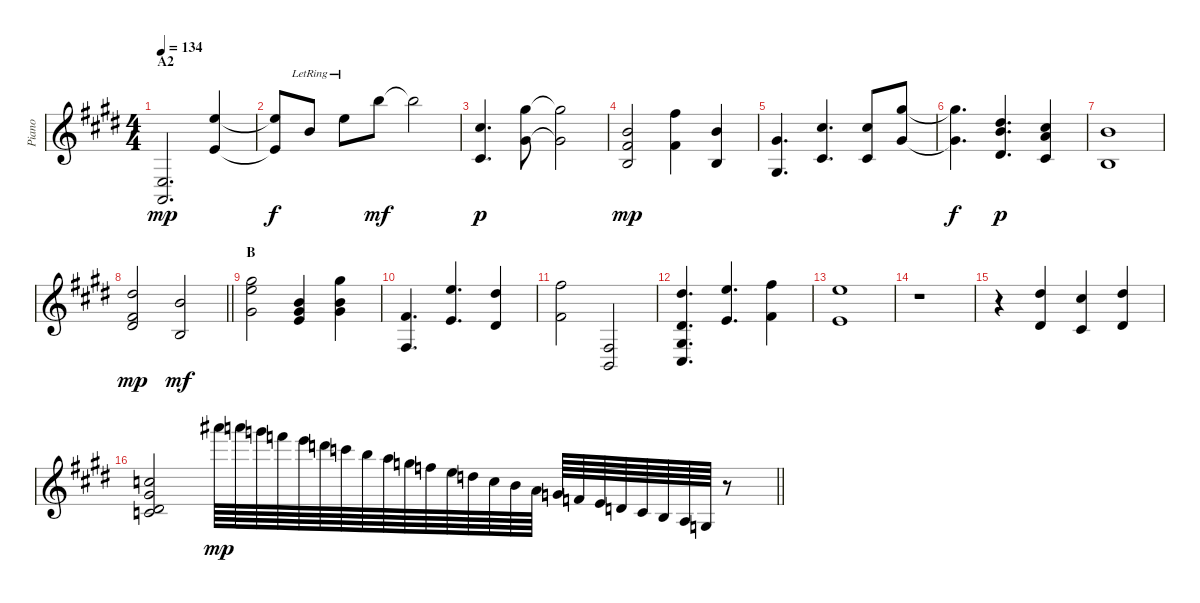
\track ("Piano" "Piano") {instrument acousticgrandpiano}
\staff {score}
\tuning (E4 B3 G3 D3 A2 E2 B1) {hide}
\ts (4 4)
\section ("" "A2")
\tempo 134
\clef g2
\ks e
(2.4 0.5).2{d dy mp} (12.1 5.2).4 |
(12.1{t} 5.2{t}).8{dy f} 16.3{lr}.8 17.2{lr}.8 19.1.8{dy mf} 19.1{t}.2 |
(9.1 2.2).4{d dy p} (16.1 9.2).8 (16.1{t} 9.2{t}).2 |
(7.1 0.2 11.3).2{dy mp} (14.1 7.2).4 (7.1 0.2).4 |
(4.1 1.3).4{d} (9.1 2.2).4{d} (9.1 2.2).8 (16.1 9.2).8 |
(16.1{t} 9.2{t}).4{d dy f} (11.1 4.2 16.3).4{d dy p} (9.1 2.2 14.3).4 |
(7.1 0.2).1 |
\barLineRight lightlight
(2.1 16.2 8.3).2{dy mp} (7.1 0.2).2{dy mf} |
\section ("" "B")
(12.1 9.2 25.3).2 (7.1 5.2 13.3).4 (7.1 9.2 25.3).4 |
(2.1 4.4).4{d} (12.1 5.2).4{d} (11.1 4.2).4 |
(14.1 7.2).2 (4.4 2.5).2 |
(11.1 4.2 1.3 4.5).4{d} (12.1 5.2).4{d} (14.1 7.2).4 |
(12.1 5.2).1 |
r.1 |
r.4 (11.1 4.2).4 (9.1 2.2).4 (11.1 4.2).4 |
\barLineRight lightlight
(8.1 9.2 8.3 10.4).2 30.1.64{dy mp} 29.1.64 27.1.64 25.1.64 24.1.64 22.1.64 20.1.64 19.1.64 17.1.64 15.1.64 13.1.64 12.1.64 10.1.64 8.1.64 7.1.64 5.1.64 3.1.64 1.1.64 0.1.64 3.2.64 1.2.64 0.2.64 2.3.64 0.3.64 r.8
